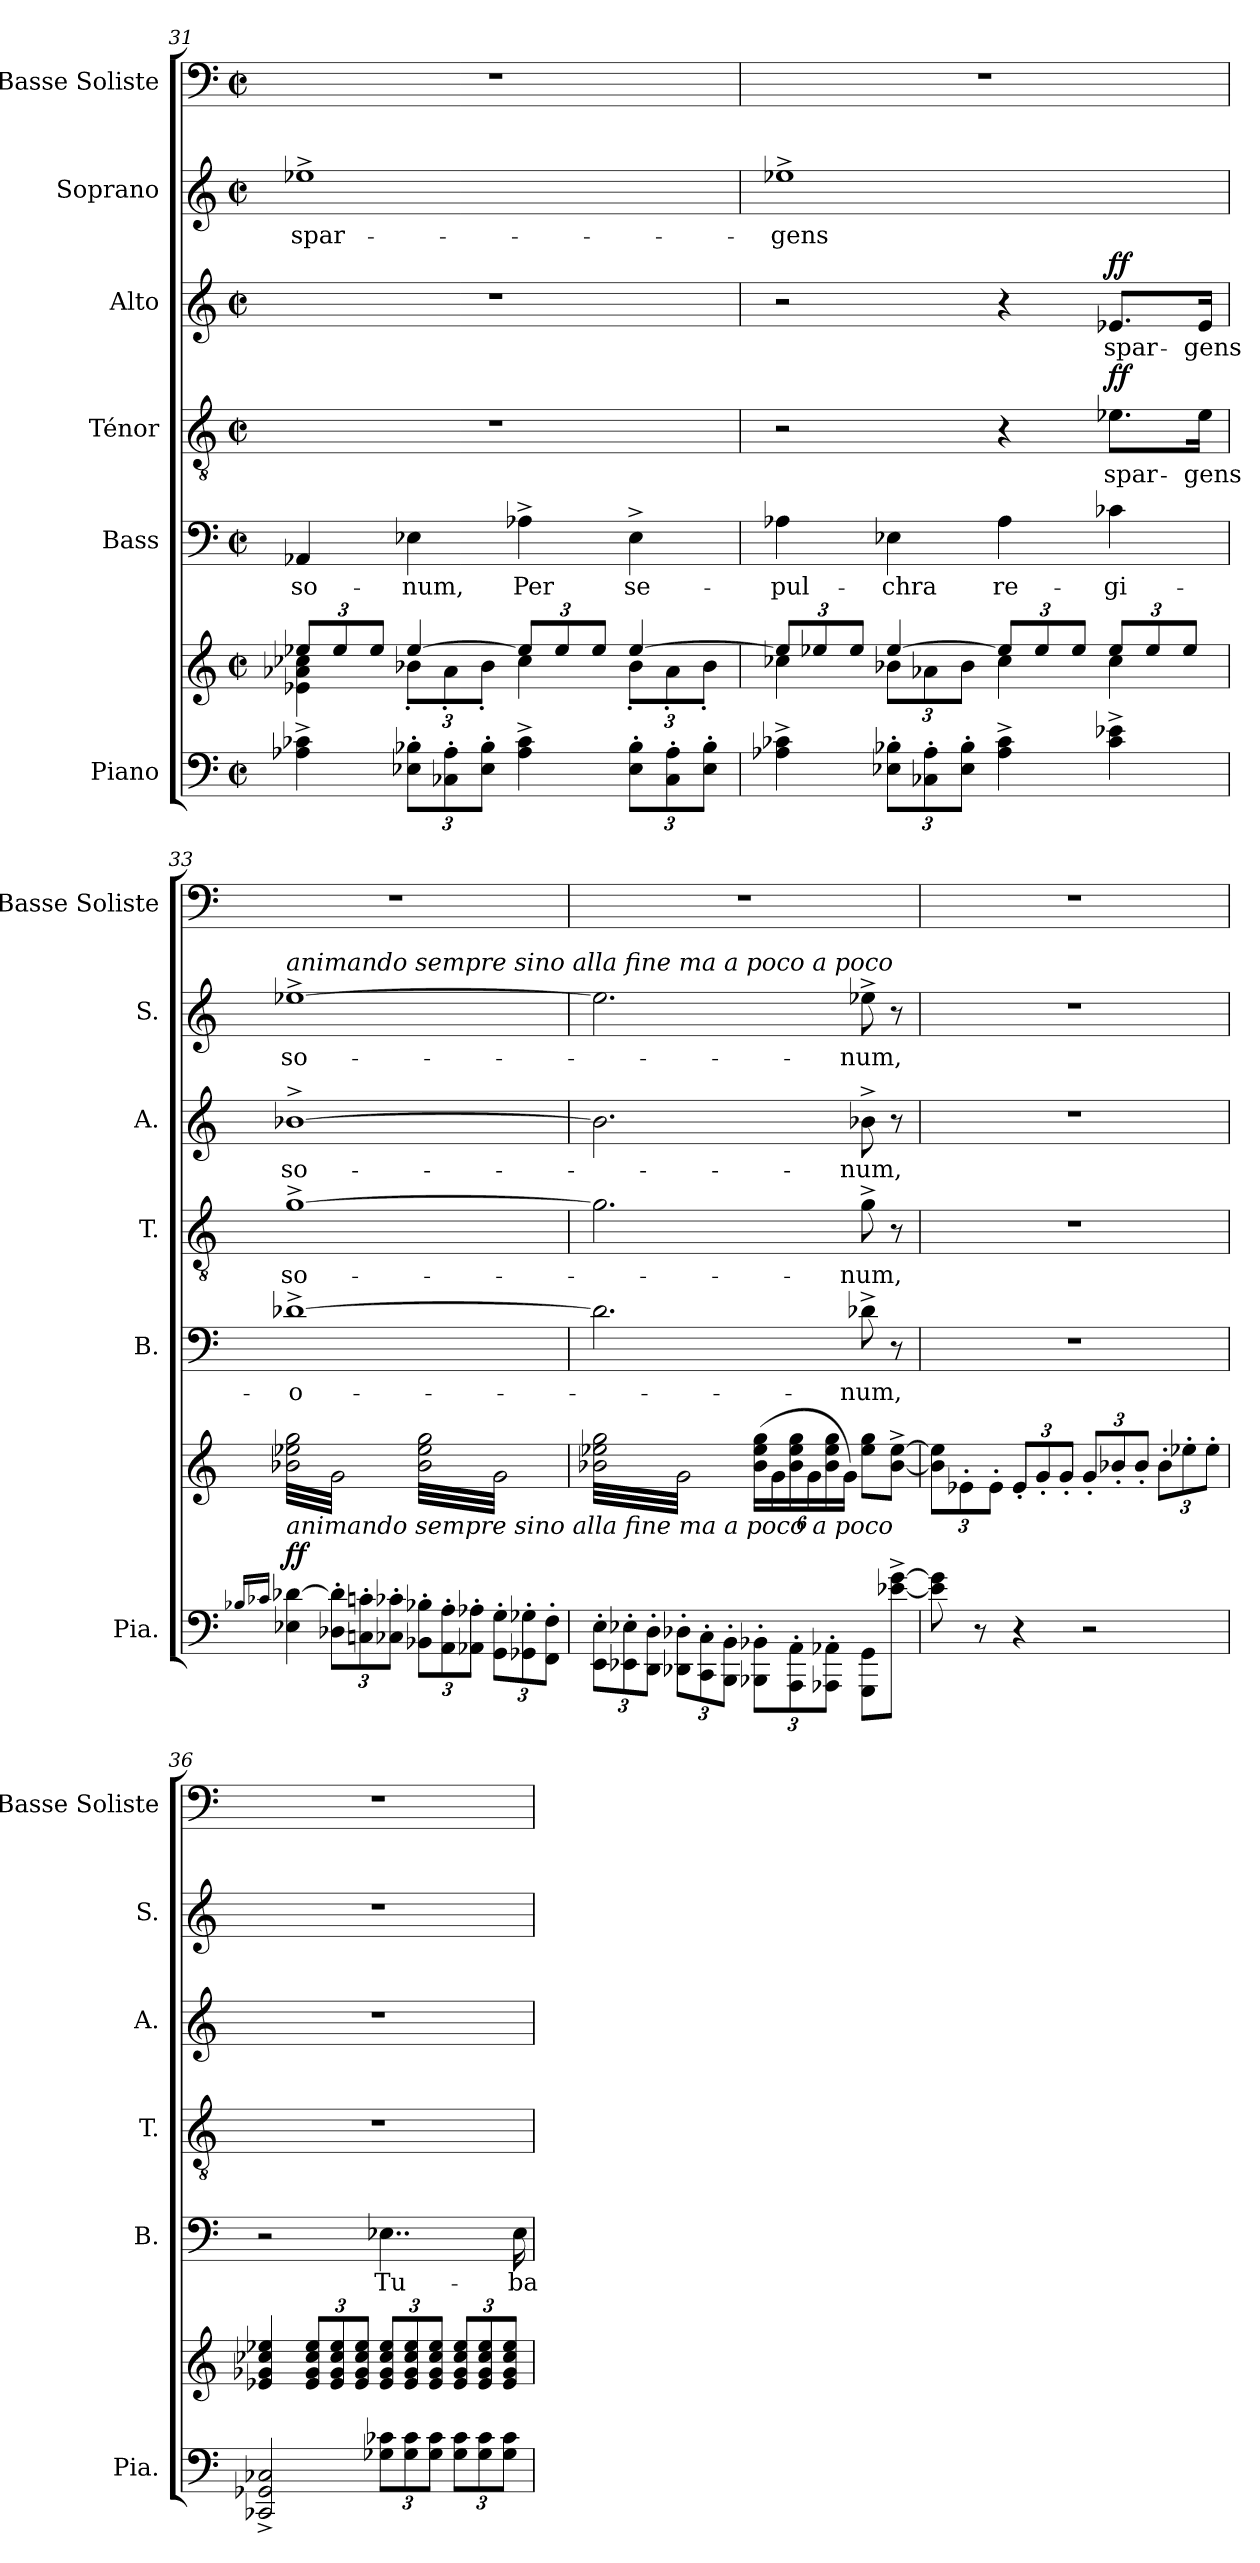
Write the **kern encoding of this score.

**kern	**kern	**dynam	**kern	**text	**kern	**text	**dynam	**kern	**text	**dynam	**kern	**text	**kern
*part6	*part6	*part6	*part5	*part5	*part4	*part4	*part4	*part3	*part3	*part3	*part2	*part2	*part1
*staff7	*staff6	*staff6/7	*staff5	*staff5	*staff4	*staff4	*staff4	*staff3	*staff3	*staff3	*staff2	*staff2	*staff1
*I"Piano	*	*	*I"Bass	*	*I"Ténor	*	*	*I"Alto	*	*	*I"Soprano	*	*I"Basse Soliste
*I'Pia.	*	*	*I'B.	*	*I'T.	*	*	*I'A.	*	*	*I'S.	*	*I'Basse Soliste
!!LO:PB:g=z
*clefF4	*clefG2	*	*clefF4	*	*clefGv2	*	*	*clefG2	*	*	*clefG2	*	*clefF4
*k[]	*k[]	*	*k[]	*	*k[]	*	*	*k[]	*	*	*k[]	*	*k[]
*M2/2	*M2/2	*	*M2/2	*	*M2/2	*	*	*M2/2	*	*	*M2/2	*	*M2/2
*met(c|)	*met(c|)	*	*met(c|)	*	*met(c|)	*	*	*met(c|)	*	*	*met(c|)	*	*met(c|)
*	*Xbrackettup	*	*	*	*	*	*	*	*	*	*	*	*
=31	=31	=31	=31	=31	=31	=31	=31	=31	=31	=31	=31	=31	=31
*	*^	*	*	*	*	*	*	*	*	*	*	*	*
!	!	!	!	!	!LO:LY:b	!	!	!	!	!	!	!	!LO:LY:b	!
4A-X\^ 4c-X\^	12ee-X/L	4e-X\ 4a-X\ 4cc-X\	.	4AA-X/	so-	1r	.	.	1r	.	.	1ee-X^	spar-	1r
.	12ee-/	.	.	.	.	.	.	.	.	.	.	.	.	.
.	12ee-/J	.	.	.	.	.	.	.	.	.	.	.	.	.
*Xbrackettup	*	*	*	*	*	*	*	*	*	*	*	*	*	*
!	!	!	!	!	!LO:LY:b	!	!	!	!	!	!	!	!	!
12E-X\' 12B-X\'L	[4ee-/	12b-X'\L	.	4E-X\	-num,	.	.	.	.	.	.	.	.	.
12C-X\' 12A-\'	.	12a-'\	.	.	.	.	.	.	.	.	.	.	.	.
12E-\' 12B-\'J	.	12b-'\J	.	.	.	.	.	.	.	.	.	.	.	.
!	!	!	!	!	!LO:LY:b	!	!	!	!	!	!	!	!	!
4A-\^ 4c-\^	12ee-/L]	4cc-\	.	4A-X^\	Per	.	.	.	.	.	.	.	.	.
.	12ee-/	.	.	.	.	.	.	.	.	.	.	.	.	.
.	12ee-/J	.	.	.	.	.	.	.	.	.	.	.	.	.
!	!	!	!	!	!LO:LY:b	!	!	!	!	!	!	!	!	!
12E-\' 12B-\'L	[4ee-/	12b-'\L	.	4E-^\	se-	.	.	.	.	.	.	.	.	.
12C-\' 12A-\'	.	12a-'\	.	.	.	.	.	.	.	.	.	.	.	.
12E-\' 12B-\'J	.	12b-'\J	.	.	.	.	.	.	.	.	.	.	.	.
=32	=32	=32	=32	=32	=32	=32	=32	=32	=32	=32	=32	=32	=32	=32
!	!	!	!	!	!LO:LY:b	!	!	!	!	!	!	!	!LO:LY:b	!
4A-X\^ 4c-X\^	12ee-/L]	4cc-X\	.	4A-X\	-pul-	2r	.	.	2r	.	.	1ee-X^	-gens	1r
.	12ee-X/	.	.	.	.	.	.	.	.	.	.	.	.	.
.	12ee-/J	.	.	.	.	.	.	.	.	.	.	.	.	.
!	!	!	!	!	!LO:LY:b	!	!	!	!	!	!	!	!	!
12E-X\' 12B-X\'L	[4ee-/	12b-X\L	.	4E-X\	-chra	.	.	.	.	.	.	.	.	.
12C-X\' 12A-\'	.	12a-X\	.	.	.	.	.	.	.	.	.	.	.	.
12E-\' 12B-\'J	.	12b-\J	.	.	.	.	.	.	.	.	.	.	.	.
!	!	!	!	!	!LO:LY:b	!	!	!	!	!	!	!	!	!
4A-\^ 4c-\^	12ee-/L]	4cc-\	.	4A-\	re-	4r	.	.	4r	.	.	.	.	.
.	12ee-/	.	.	.	.	.	.	.	.	.	.	.	.	.
.	12ee-/J	.	.	.	.	.	.	.	.	.	.	.	.	.
!	!	!	!	!	!LO:LY:b	!	!LO:LY:b	!LO:DY:a	!	!LO:LY:b	!LO:DY:a	!	!	!
4c-\^ 4e-X\^	12ee-/L	4cc-\	.	4c-X\	-gi-	8.e-X\L	spar-	ff	8.e-X/L	spar-	ff	.	.	.
.	12ee-/	.	.	.	.	.	.	.	.	.	.	.	.	.
.	12ee-/J	.	.	.	.	.	.	.	.	.	.	.	.	.
!	!	!	!	!	!	!	!LO:LY:b	!	!	!LO:LY:b	!	!	!	!
.	.	.	.	.	.	16e-\Jk	-gens	.	16e-/Jk	-gens	.	.	.	.
*	*v	*v	*	*	*	*	*	*	*	*	*	*	*	*
=33	=33	=33	=33	=33	=33	=33	=33	=33	=33	=33	=33	=33	=33
16qB-X/LL	.	.	.	.	.	.	.	.	.	.	.	.	.
16qc-X/JJ	.	.	.	.	.	.	.	.	.	.	.	.	.
!	!	!	!	!	!	!	!	!	!	!	!LO:TX:a:i:t=animando sempre sino alla fine ma a poco a poco	!	!
!LO:TX:a:i:t=animando sempre sino alla fine ma a poco a poco	!	!	!	!	!	!	!	!	!	!	!	!	!
!	!LO:N:vis=16.	!LO:DY:a=2	!	!LO:LY:b	!	!LO:LY:b	!	!	!LO:LY:b	!	!	!LO:LY:b	!
*	*tremolo	*	*	*	*	*	*	*	*	*	*	*	*
4E-X\ [4d-X\	(>32b-X\ 32ee-X\ 32gg\LLL	ff	[1d-X^	-o-	[1g^	so-	.	[1b-X^	so-	.	[1ee-X^	so-	1r
.	32g\)	.	.	.	.	.	.	.	.	.	.	.	.
.	32b-X\ 32ee-X\ 32gg\	.	.	.	.	.	.	.	.	.	.	.	.
.	32g\)	.	.	.	.	.	.	.	.	.	.	.	.
.	32b-X\ 32ee-X\ 32gg\	.	.	.	.	.	.	.	.	.	.	.	.
.	32g\)	.	.	.	.	.	.	.	.	.	.	.	.
.	32b-X\ 32ee-X\ 32gg\	.	.	.	.	.	.	.	.	.	.	.	.
.	32g\)	.	.	.	.	.	.	.	.	.	.	.	.
!	!LO:N:vis=4.	!	!	!	!	!	!	!	!	!	!	!	!
12D-X\' 12d-\]'L	32b-X\ 32ee-X\ 32gg\	.	.	.	.	.	.	.	.	.	.	.	.
.	32g\)	.	.	.	.	.	.	.	.	.	.	.	.
.	32b-X\ 32ee-X\ 32gg\	.	.	.	.	.	.	.	.	.	.	.	.
12Cn\' 12cn\'	.	.	.	.	.	.	.	.	.	.	.	.	.
.	32g\)	.	.	.	.	.	.	.	.	.	.	.	.
.	32b-X\ 32ee-X\ 32gg\	.	.	.	.	.	.	.	.	.	.	.	.
.	32g\)	.	.	.	.	.	.	.	.	.	.	.	.
12C-X\' 12c-X\'J	.	.	.	.	.	.	.	.	.	.	.	.	.
.	32b-X\ 32ee-X\ 32gg\	.	.	.	.	.	.	.	.	.	.	.	.
.	32g\)JJJ	.	.	.	.	.	.	.	.	.	.	.	.
!	!LO:N:vis=16.	!	!	!	!	!	!	!	!	!	!	!	!
12BB-X\' 12B-\'L	(>32b-\ 32ee-\ 32gg\LLL	.	.	.	.	.	.	.	.	.	.	.	.
.	32g\)	.	.	.	.	.	.	.	.	.	.	.	.
.	32b-\ 32ee-\ 32gg\	.	.	.	.	.	.	.	.	.	.	.	.
12AA\' 12A\'	.	.	.	.	.	.	.	.	.	.	.	.	.
.	32g\)	.	.	.	.	.	.	.	.	.	.	.	.
.	32b-\ 32ee-\ 32gg\	.	.	.	.	.	.	.	.	.	.	.	.
.	32g\)	.	.	.	.	.	.	.	.	.	.	.	.
12AA-X\' 12A-X\'J	.	.	.	.	.	.	.	.	.	.	.	.	.
.	32b-\ 32ee-\ 32gg\	.	.	.	.	.	.	.	.	.	.	.	.
.	32g\)	.	.	.	.	.	.	.	.	.	.	.	.
!	!LO:N:vis=4.	!	!	!	!	!	!	!	!	!	!	!	!
12GG\' 12G\'L	32b-\ 32ee-\ 32gg\	.	.	.	.	.	.	.	.	.	.	.	.
.	32g\)	.	.	.	.	.	.	.	.	.	.	.	.
.	32b-\ 32ee-\ 32gg\	.	.	.	.	.	.	.	.	.	.	.	.
12GG-X\' 12G-X\'	.	.	.	.	.	.	.	.	.	.	.	.	.
.	32g\)	.	.	.	.	.	.	.	.	.	.	.	.
.	32b-\ 32ee-\ 32gg\	.	.	.	.	.	.	.	.	.	.	.	.
.	32g\)	.	.	.	.	.	.	.	.	.	.	.	.
12FF\' 12F\'J	.	.	.	.	.	.	.	.	.	.	.	.	.
.	32b-\ 32ee-\ 32gg\	.	.	.	.	.	.	.	.	.	.	.	.
.	32g\)JJJ	.	.	.	.	.	.	.	.	.	.	.	.
!!LO:LB:g=z
=34	=34	=34	=34	=34	=34	=34	=34	=34	=34	=34	=34	=34	=34
!	!LO:N:vis=16.	!	!	!	!	!	!	!	!	!	!	!	!
12EE\' 12E\'L	(>32b-X\ 32ee-X\ 32gg\LLL	.	2.d-\]	.	2.g\]	.	.	2.b-\]	.	.	2.ee-\]	.	1r
.	32g\)	.	.	.	.	.	.	.	.	.	.	.	.
.	32b-X\ 32ee-X\ 32gg\	.	.	.	.	.	.	.	.	.	.	.	.
12EE-X\' 12E-X\'	.	.	.	.	.	.	.	.	.	.	.	.	.
.	32g\)	.	.	.	.	.	.	.	.	.	.	.	.
.	32b-X\ 32ee-X\ 32gg\	.	.	.	.	.	.	.	.	.	.	.	.
.	32g\)	.	.	.	.	.	.	.	.	.	.	.	.
12DD\' 12D\'J	.	.	.	.	.	.	.	.	.	.	.	.	.
.	32b-X\ 32ee-X\ 32gg\	.	.	.	.	.	.	.	.	.	.	.	.
.	32g\)	.	.	.	.	.	.	.	.	.	.	.	.
!	!LO:N:vis=4.	!	!	!	!	!	!	!	!	!	!	!	!
12DD-X\' 12D-X\'L	32b-X\ 32ee-X\ 32gg\	.	.	.	.	.	.	.	.	.	.	.	.
.	32g\)	.	.	.	.	.	.	.	.	.	.	.	.
.	32b-X\ 32ee-X\ 32gg\	.	.	.	.	.	.	.	.	.	.	.	.
12CC\' 12C\'	.	.	.	.	.	.	.	.	.	.	.	.	.
.	32g\)	.	.	.	.	.	.	.	.	.	.	.	.
.	32b-X\ 32ee-X\ 32gg\	.	.	.	.	.	.	.	.	.	.	.	.
.	32g\)	.	.	.	.	.	.	.	.	.	.	.	.
12BBB\' 12BB\'J	.	.	.	.	.	.	.	.	.	.	.	.	.
.	32b-X\ 32ee-X\ 32gg\	.	.	.	.	.	.	.	.	.	.	.	.
.	32g\)JJJ	.	.	.	.	.	.	.	.	.	.	.	.
*	*Xtremolo	*	*	*	*	*	*	*	*	*	*	*	*
12BBB-X\' 12BB-X\'L	(>24b-\ 24ee-\ 24gg\LL	.	.	.	.	.	.	.	.	.	.	.	.
.	.	.	.	.	.	.	.	.	.	.	.	.	.
.	24g\	.	.	.	.	.	.	.	.	.	.	.	.
.	.	.	.	.	.	.	.	.	.	.	.	.	.
12AAA\' 12AA\'	24b-\ 24ee-\ 24gg\	.	.	.	.	.	.	.	.	.	.	.	.
.	.	.	.	.	.	.	.	.	.	.	.	.	.
.	24g\	.	.	.	.	.	.	.	.	.	.	.	.
.	.	.	.	.	.	.	.	.	.	.	.	.	.
12AAA-X\' 12AA-X\'J	24b-\ 24ee-\ 24gg\	.	.	.	.	.	.	.	.	.	.	.	.
.	.	.	.	.	.	.	.	.	.	.	.	.	.
.	24g\JJ)	.	.	.	.	.	.	.	.	.	.	.	.
.	.	.	.	.	.	.	.	.	.	.	.	.	.
!	!	!	!	!LO:LY:b	!	!LO:LY:b	!	!	!LO:LY:b	!	!	!LO:LY:b	!
8GGG\ 8GG\L	8ee-\ 8gg\L	.	8d-X^\	-num,	8g^\	-num,	.	8b-X^\	-num,	.	8ee-X^\	-num,	.
[8e-X\^ [8g\^J	[8b-\^ [8ee-\^J	.	8r	.	8r	.	.	8r	.	.	8r	.	.
=35	=35	=35	=35	=35	=35	=35	=35	=35	=35	=35	=35	=35	=35
8e-\] 8g\]	12b-\] 12ee-\]L	.	1r	.	1r	.	.	1r	.	.	1r	.	1r
.	12e-X'\	.	.	.	.	.	.	.	.	.	.	.	.
8r	.	.	.	.	.	.	.	.	.	.	.	.	.
.	12e-'\J	.	.	.	.	.	.	.	.	.	.	.	.
4r	12e-'/L	.	.	.	.	.	.	.	.	.	.	.	.
.	12g'/	.	.	.	.	.	.	.	.	.	.	.	.
.	12g'/J	.	.	.	.	.	.	.	.	.	.	.	.
2r	12g'/L	.	.	.	.	.	.	.	.	.	.	.	.
.	12b-X'/	.	.	.	.	.	.	.	.	.	.	.	.
.	12b-'/J	.	.	.	.	.	.	.	.	.	.	.	.
.	12b-'\L	.	.	.	.	.	.	.	.	.	.	.	.
.	12ee-X'\	.	.	.	.	.	.	.	.	.	.	.	.
.	12ee-'\J	.	.	.	.	.	.	.	.	.	.	.	.
=36	=36	=36	=36	=36	=36	=36	=36	=36	=36	=36	=36	=36	=36
2CC-X/^ 2GG-X/^ 2C-X/^	4e-X/ 4g-X/ 4cc-X/ 4ee-X/	.	2r	.	1r	.	.	1r	.	.	1r	.	1r
.	12e-/ 12g-/ 12cc-/ 12ee-/L	.	.	.	.	.	.	.	.	.	.	.	.
.	12e-/ 12g-/ 12cc-/ 12ee-/	.	.	.	.	.	.	.	.	.	.	.	.
.	12e-/ 12g-/ 12cc-/ 12ee-/J	.	.	.	.	.	.	.	.	.	.	.	.
!	!	!	!	!LO:LY:b	!	!	!	!	!	!	!	!	!
12G-X\ 12c-X\L	12e-/ 12g-/ 12cc-/ 12ee-/L	.	4..E-X\	Tu-	.	.	.	.	.	.	.	.	.
12G-\ 12c-\	12e-/ 12g-/ 12cc-/ 12ee-/	.	.	.	.	.	.	.	.	.	.	.	.
12G-\ 12c-\J	12e-/ 12g-/ 12cc-/ 12ee-/J	.	.	.	.	.	.	.	.	.	.	.	.
12G-\ 12c-\L	12e-/ 12g-/ 12cc-/ 12ee-/L	.	.	.	.	.	.	.	.	.	.	.	.
12G-\ 12c-\	12e-/ 12g-/ 12cc-/ 12ee-/	.	.	.	.	.	.	.	.	.	.	.	.
12G-\ 12c-\J	12e-/ 12g-/ 12cc-/ 12ee-/J	.	.	.	.	.	.	.	.	.	.	.	.
!	!	!	!	!LO:LY:b	!	!	!	!	!	!	!	!	!
.	.	.	16E-\	-ba	.	.	.	.	.	.	.	.	.
=	=	=	=	=	=	=	=	=	=	=	=	=	=
*-	*-	*-	*-	*-	*-	*-	*-	*-	*-	*-	*-	*-	*-
